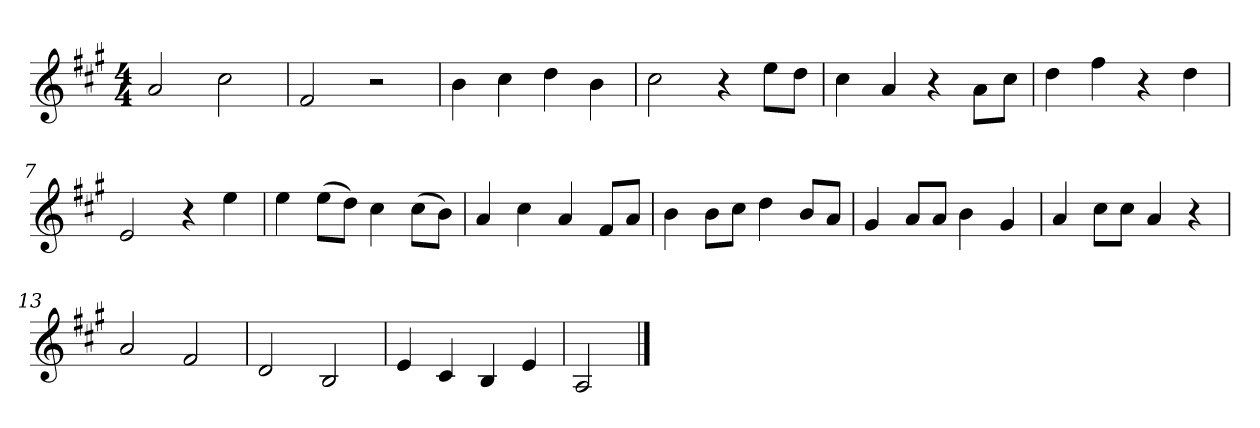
**kern
*part1
*staff1
*k[f#c#g#]
*M4/4
*MM120
=1
2a
2cc#
=2
2f#
2r
=3
4b
4cc#
4dd
4b
=4
2cc#
4r
8eeL
8ddJ
=5
4cc#
4a
4r
8aL
8cc#J
=6
4dd
4ff#
4r
4dd
=7
2e
4r
4ee
=8
4ee
(8eeL
8ddJ)
4cc#
(8cc#L
8bJ)
=9
4a
4cc#
4a
8f#L
8aJ
=10
4b
8bL
8cc#J
4dd
8bL
8aJ
=11
4g#
8aL
8aJ
4b
4g#
=12
4a
8cc#L
8cc#J
4a
4r
=13
2a
2f#
=14
2d
2B
=15
4e
4c#
4B
4e
=16
2A
==
*-
